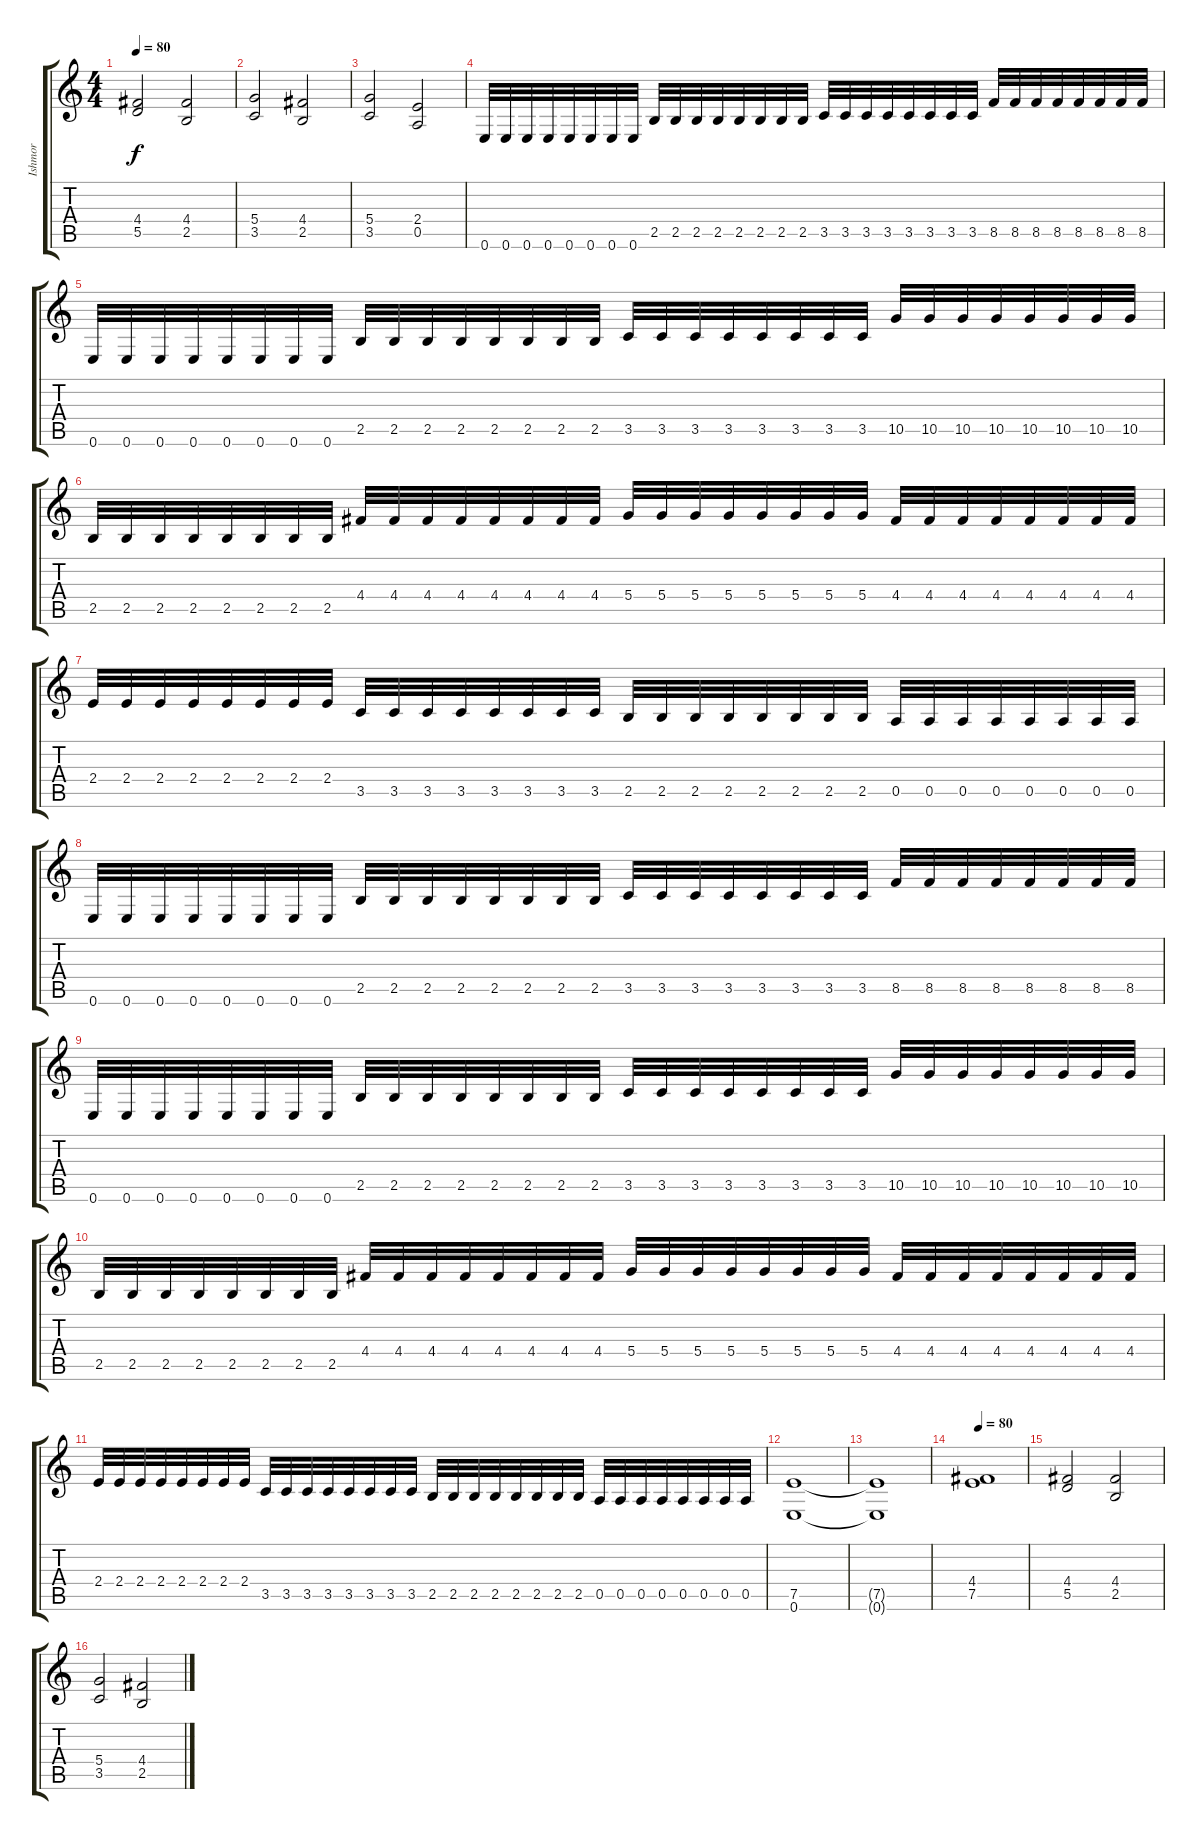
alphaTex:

\track ("Ishmor" "Ishmor") {instrument distortionguitar}
\staff {score tabs}
\tuning (E4 B3 G3 D3 A2 E2) {hide}
\ts (4 4)
\tempo 80
\clef g2
\ks c
(4.4 5.5).2{dy f} (4.4 2.5).2 |
(5.4 3.5).2 (4.4 2.5).2 |
(5.4 3.5).2 (2.4 0.5).2 |
0.6.32 0.6.32 0.6.32 0.6.32 0.6.32 0.6.32 0.6.32 0.6.32 2.5.32 2.5.32 2.5.32 2.5.32 2.5.32 2.5.32 2.5.32 2.5.32 3.5.32 3.5.32 3.5.32 3.5.32 3.5.32 3.5.32 3.5.32 3.5.32 8.5.32 8.5.32 8.5.32 8.5.32 8.5.32 8.5.32 8.5.32 8.5.32 |
0.6.32 0.6.32 0.6.32 0.6.32 0.6.32 0.6.32 0.6.32 0.6.32 2.5.32 2.5.32 2.5.32 2.5.32 2.5.32 2.5.32 2.5.32 2.5.32 3.5.32 3.5.32 3.5.32 3.5.32 3.5.32 3.5.32 3.5.32 3.5.32 10.5.32 10.5.32 10.5.32 10.5.32 10.5.32 10.5.32 10.5.32 10.5.32 |
2.5.32 2.5.32 2.5.32 2.5.32 2.5.32 2.5.32 2.5.32 2.5.32 4.4.32 4.4.32 4.4.32 4.4.32 4.4.32 4.4.32 4.4.32 4.4.32 5.4.32 5.4.32 5.4.32 5.4.32 5.4.32 5.4.32 5.4.32 5.4.32 4.4.32 4.4.32 4.4.32 4.4.32 4.4.32 4.4.32 4.4.32 4.4.32 |
2.4.32 2.4.32 2.4.32 2.4.32 2.4.32 2.4.32 2.4.32 2.4.32 3.5.32 3.5.32 3.5.32 3.5.32 3.5.32 3.5.32 3.5.32 3.5.32 2.5.32 2.5.32 2.5.32 2.5.32 2.5.32 2.5.32 2.5.32 2.5.32 0.5.32 0.5.32 0.5.32 0.5.32 0.5.32 0.5.32 0.5.32 0.5.32 |
0.6.32 0.6.32 0.6.32 0.6.32 0.6.32 0.6.32 0.6.32 0.6.32 2.5.32 2.5.32 2.5.32 2.5.32 2.5.32 2.5.32 2.5.32 2.5.32 3.5.32 3.5.32 3.5.32 3.5.32 3.5.32 3.5.32 3.5.32 3.5.32 8.5.32 8.5.32 8.5.32 8.5.32 8.5.32 8.5.32 8.5.32 8.5.32 |
0.6.32 0.6.32 0.6.32 0.6.32 0.6.32 0.6.32 0.6.32 0.6.32 2.5.32 2.5.32 2.5.32 2.5.32 2.5.32 2.5.32 2.5.32 2.5.32 3.5.32 3.5.32 3.5.32 3.5.32 3.5.32 3.5.32 3.5.32 3.5.32 10.5.32 10.5.32 10.5.32 10.5.32 10.5.32 10.5.32 10.5.32 10.5.32 |
2.5.32 2.5.32 2.5.32 2.5.32 2.5.32 2.5.32 2.5.32 2.5.32 4.4.32 4.4.32 4.4.32 4.4.32 4.4.32 4.4.32 4.4.32 4.4.32 5.4.32 5.4.32 5.4.32 5.4.32 5.4.32 5.4.32 5.4.32 5.4.32 4.4.32 4.4.32 4.4.32 4.4.32 4.4.32 4.4.32 4.4.32 4.4.32 |
2.4.32 2.4.32 2.4.32 2.4.32 2.4.32 2.4.32 2.4.32 2.4.32 3.5.32 3.5.32 3.5.32 3.5.32 3.5.32 3.5.32 3.5.32 3.5.32 2.5.32 2.5.32 2.5.32 2.5.32 2.5.32 2.5.32 2.5.32 2.5.32 0.5.32 0.5.32 0.5.32 0.5.32 0.5.32 0.5.32 0.5.32 0.5.32 |
(7.5 0.6).1 |
(7.5{t} 0.6{t}).1 |
\tempo 80
(4.4 7.5).1 |
(4.4 5.5).2 (4.4 2.5).2 |
(5.4 3.5).2 (4.4 2.5).2
